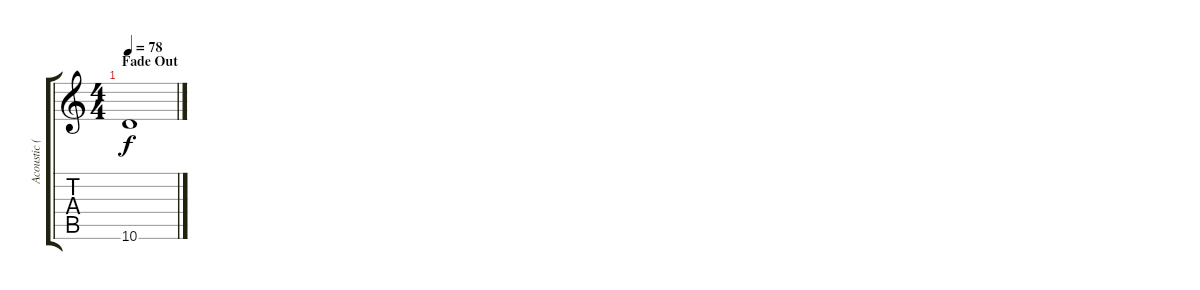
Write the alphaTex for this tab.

\track ("Acoustic (Lead)" "Acoustic (") {instrument electricguitarclean}
\staff {score tabs}
\tuning (E4 B3 G3 D3 A2 E2) {hide}
\ts (4 4)
\section ("" "Fade Out")
\tempo 78
\clef g2
\ks c
10.6{t}.1{dy f}
